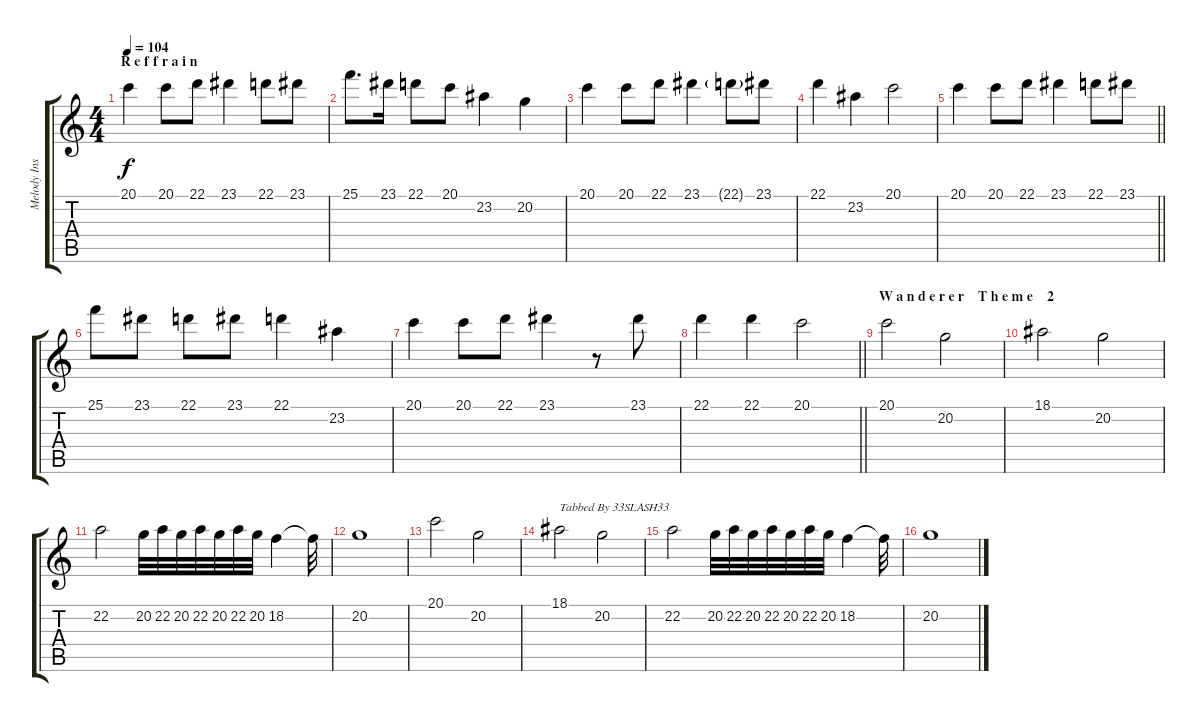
\track ("Melody Instrument" "Melody Ins") {instrument flute}
\staff {score tabs}
\tuning (E4 B3 G3 D3 A2 E2) {hide}
\ts (4 4)
\section ("" "R e f f r a i n")
\tempo 104
\clef g2
\ks c
20.1.4{dy f} 20.1.8 22.1.8 23.1.4 22.1.8 23.1.8 |
25.1.8{d} 23.1.16 22.1.8 20.1.8 23.2.4 20.2.4 |
20.1.4 20.1.8 22.1.8 23.1.4 22.1{g}.8 23.1.8 |
22.1.4 23.2.4 20.1.2 |
\barLineRight lightlight
20.1.4 20.1.8 22.1.8 23.1.4 22.1.8 23.1.8 |
25.1.8 23.1.8 22.1.8 23.1.8 22.1.4 23.2.4 |
20.1.4 20.1.8 22.1.8 23.1.4 r.8 23.1.8 |
\barLineRight lightlight
22.1.4 22.1.4 20.1.2 |
\section ("" "W a n d e r e r    T h e m e    2")
20.1.2 20.2.2 |
18.1.2 20.2.2 |
22.2.2 20.2.32 22.2.32 20.2.32 22.2.32 20.2.32 22.2.32 20.2.32 18.2.4 18.2{t}.32 |
20.2.1 |
20.1.2 20.2.2 |
18.1.2{txt "Tabbed By 33SLASH33"} 20.2.2 |
22.2.2 20.2.32 22.2.32 20.2.32 22.2.32 20.2.32 22.2.32 20.2.32 18.2.4 18.2{t}.32 |
20.2.1
